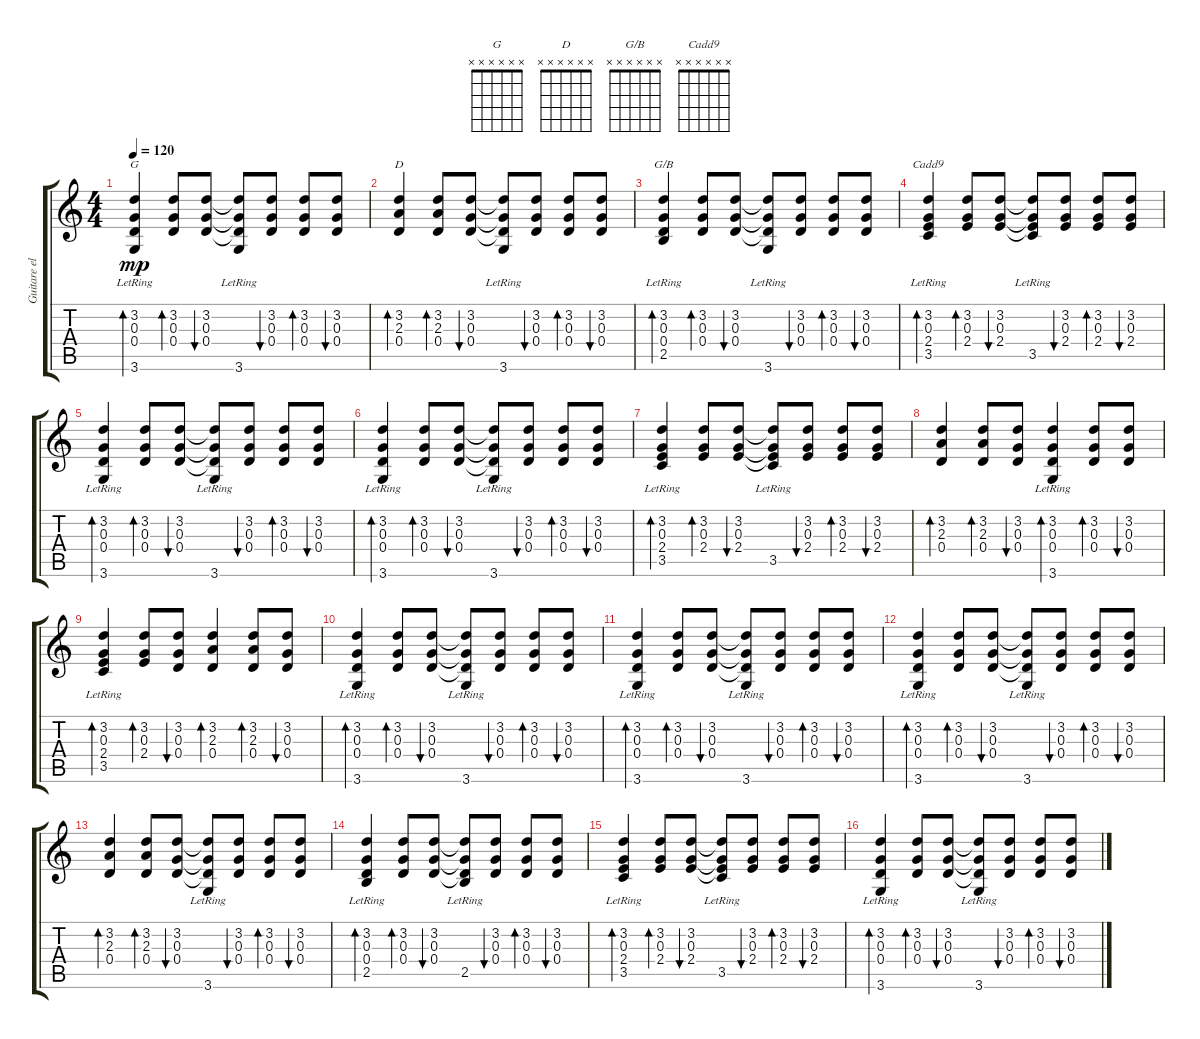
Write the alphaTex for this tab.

\track ("Guitare elec" "Guitare el") {instrument electricguitarjazz}
\staff {score tabs}
\tuning (E4 B3 G3 D3 A2 E2) {hide}
\chord ("G" x x x x x x)
\chord ("D" x x x x x x)
\chord ("G/B" x x x x x x)
\chord ("Cadd9" x x x x x x)
\ts (4 4)
\tempo 120
\clef g2
\ks c
(3.2 0.3 0.4 3.6{lr}).4{bd 60 ch "G" dy mp} (3.2 0.3 0.4).8{bd 60} (3.2 0.3 0.4).8{bu 60} (3.2{t} 0.3{t} 0.4{t} 3.6{lr}).8 (3.2 0.3 0.4).8{bu 60} (3.2 0.3 0.4).8{bd 60} (3.2 0.3 0.4).8{bu 60} |
(3.2 2.3 0.4).4{bd 60 ch "D"} (3.2 2.3 0.4).8{bd 60} (3.2 0.3 0.4).8{bu 60} (3.2{t} 0.3{t} 0.4{t} 3.6{lr}).8 (3.2 0.3 0.4).8{bu 60} (3.2 0.3 0.4).8{bd 60} (3.2 0.3 0.4).8{bu 60} |
(3.2 0.3 0.4 2.5{lr}).4{bd 60 ch "G/B"} (3.2 0.3 0.4).8{bd 60} (3.2 0.3 0.4).8{bu 60} (3.2{t} 0.3{t} 0.4{t} 3.6{lr}).8 (3.2 0.3 0.4).8{bu 60} (3.2 0.3 0.4).8{bd 60} (3.2 0.3 0.4).8{bu 60} |
(3.2 0.3 2.4 3.5{lr}).4{bd 60 ch "Cadd9"} (3.2 0.3 2.4).8{bd 60} (3.2 0.3 2.4).8{bu 60} (3.2{t} 0.3{t} 2.4{t} 3.5{lr}).8 (3.2 0.3 2.4).8{bu 60} (3.2 0.3 2.4).8{bd 60} (3.2 0.3 2.4).8{bu 60} |
(3.2 0.3 0.4 3.6{lr}).4{bd 60} (3.2 0.3 0.4).8{bd 60} (3.2 0.3 0.4).8{bu 60} (3.2{t} 0.3{t} 0.4{t} 3.6{lr}).8 (3.2 0.3 0.4).8{bu 60} (3.2 0.3 0.4).8{bd 60} (3.2 0.3 0.4).8{bu 60} |
(3.2 0.3 0.4 3.6{lr}).4{bd 60} (3.2 0.3 0.4).8{bd 60} (3.2 0.3 0.4).8{bu 60} (3.2{t} 0.3{t} 0.4{t} 3.6{lr}).8 (3.2 0.3 0.4).8{bu 60} (3.2 0.3 0.4).8{bd 60} (3.2 0.3 0.4).8{bu 60} |
(3.2 0.3 2.4 3.5{lr}).4{bd 60} (3.2 0.3 2.4).8{bd 60} (3.2 0.3 2.4).8{bu 60} (3.2{t} 0.3{t} 2.4{t} 3.5{lr}).8 (3.2 0.3 2.4).8{bu 60} (3.2 0.3 2.4).8{bd 60} (3.2 0.3 2.4).8{bu 60} |
(3.2 2.3 0.4).4{bd 60} (3.2 2.3 0.4).8{bd 60} (3.2 0.3 0.4).8{bu 60} (3.2 0.3 0.4 3.6{lr}).4{bd 60} (3.2 0.3 0.4).8{bd 60} (3.2 0.3 0.4).8{bu 60} |
(3.2 0.3 2.4 3.5{lr}).4{bd 60} (3.2 0.3 2.4).8{bd 60} (3.2 0.3 0.4).8{bu 60} (3.2 2.3 0.4).4{bd 60} (3.2 2.3 0.4).8{bd 60} (3.2 0.3 0.4).8{bu 60} |
(3.2 0.3 0.4 3.6{lr}).4{bd 60} (3.2 0.3 0.4).8{bd 60} (3.2 0.3 0.4).8{bu 60} (3.2{t} 0.3{t} 0.4{t} 3.6{lr}).8 (3.2 0.3 0.4).8{bu 60} (3.2 0.3 0.4).8{bd 60} (3.2 0.3 0.4).8{bu 60} |
(3.2 0.3 0.4 3.6{lr}).4{bd 60} (3.2 0.3 0.4).8{bd 60} (3.2 0.3 0.4).8{bu 60} (3.2{t} 0.3{t} 0.4{t} 3.6{lr}).8 (3.2 0.3 0.4).8{bu 60} (3.2 0.3 0.4).8{bd 60} (3.2 0.3 0.4).8{bu 60} |
(3.2 0.3 0.4 3.6{lr}).4{bd 60} (3.2 0.3 0.4).8{bd 60} (3.2 0.3 0.4).8{bu 60} (3.2{t} 0.3{t} 0.4{t} 3.6{lr}).8 (3.2 0.3 0.4).8{bu 60} (3.2 0.3 0.4).8{bd 60} (3.2 0.3 0.4).8{bu 60} |
(3.2 2.3 0.4).4{bd 60} (3.2 2.3 0.4).8{bd 60} (3.2 0.3 0.4).8{bu 60} (3.2{t} 0.3{t} 0.4{t} 3.6{lr}).8 (3.2 0.3 0.4).8{bu 60} (3.2 0.3 0.4).8{bd 60} (3.2 0.3 0.4).8{bu 60} |
(3.2 0.3 0.4 2.5{lr}).4{bd 60} (3.2 0.3 0.4).8{bd 60} (3.2 0.3 0.4).8{bu 60} (3.2{t} 0.3{t} 0.4{t} 2.5{lr}).8 (3.2 0.3 0.4).8{bu 60} (3.2 0.3 0.4).8{bd 60} (3.2 0.3 0.4).8{bu 60} |
(3.2 0.3 2.4 3.5{lr}).4{bd 60} (3.2 0.3 2.4).8{bd 60} (3.2 0.3 2.4).8{bu 60} (3.2{t} 0.3{t} 2.4{t} 3.5{lr}).8 (3.2 0.3 2.4).8{bu 60} (3.2 0.3 2.4).8{bd 60} (3.2 0.3 2.4).8{bu 60} |
(3.2 0.3 0.4 3.6{lr}).4{bd 60} (3.2 0.3 0.4).8{bd 60} (3.2 0.3 0.4).8{bu 60} (3.2{t} 0.3{t} 0.4{t} 3.6{lr}).8 (3.2 0.3 0.4).8{bu 60} (3.2 0.3 0.4).8{bd 60} (3.2 0.3 0.4).8{bu 60}
